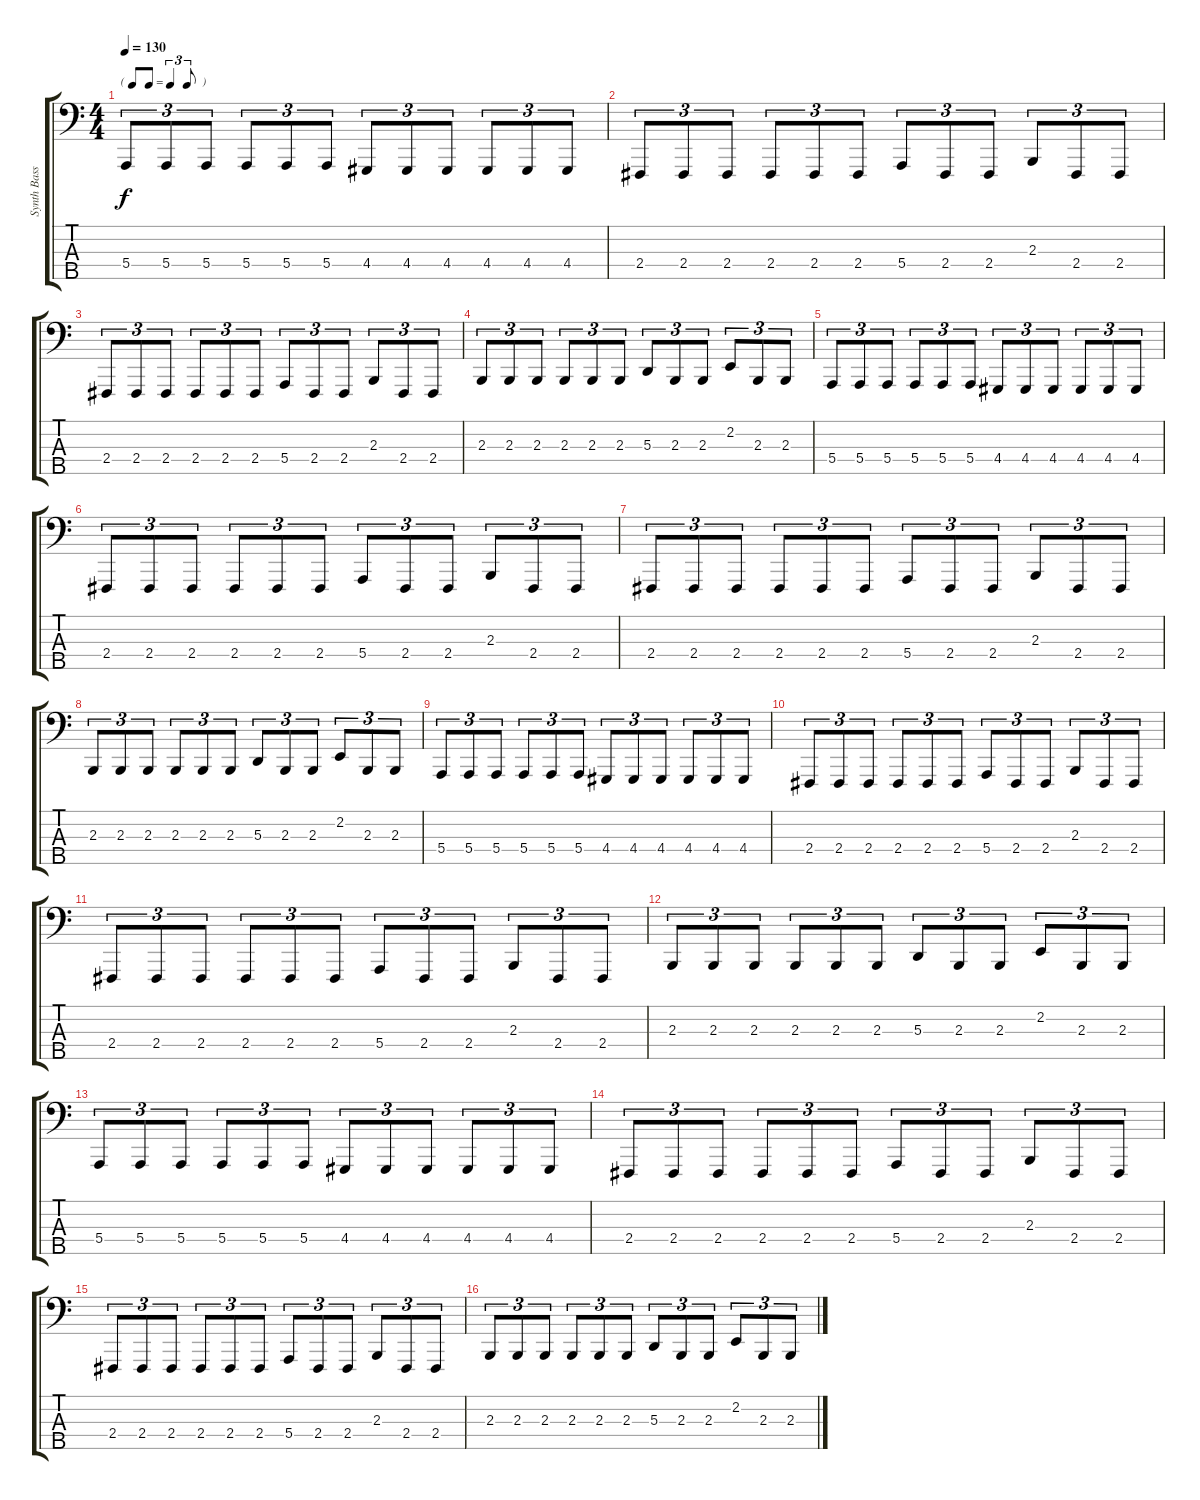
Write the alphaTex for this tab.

\track ("Synth Bass (Andrew Fletcher)" "Synth Bass") {instrument lead8bassandlead}
\staff {score tabs}
\tuning (G2 D2 A1 E1 B0) {hide}
\ts (4 4)
\tf triplet8th
\tempo 130
\clef f4
\ks c
5.4.8{tu (3 2) dy f} 5.4.8{tu (3 2)} 5.4.8{tu (3 2)} 5.4.8{tu (3 2)} 5.4.8{tu (3 2)} 5.4.8{tu (3 2)} 4.4.8{tu (3 2)} 4.4.8{tu (3 2)} 4.4.8{tu (3 2)} 4.4.8{tu (3 2)} 4.4.8{tu (3 2)} 4.4.8{tu (3 2)} |
2.4.8{tu (3 2)} 2.4.8{tu (3 2)} 2.4.8{tu (3 2)} 2.4.8{tu (3 2)} 2.4.8{tu (3 2)} 2.4.8{tu (3 2)} 5.4.8{tu (3 2)} 2.4.8{tu (3 2)} 2.4.8{tu (3 2)} 2.3.8{tu (3 2)} 2.4.8{tu (3 2)} 2.4.8{tu (3 2)} |
2.4.8{tu (3 2)} 2.4.8{tu (3 2)} 2.4.8{tu (3 2)} 2.4.8{tu (3 2)} 2.4.8{tu (3 2)} 2.4.8{tu (3 2)} 5.4.8{tu (3 2)} 2.4.8{tu (3 2)} 2.4.8{tu (3 2)} 2.3.8{tu (3 2)} 2.4.8{tu (3 2)} 2.4.8{tu (3 2)} |
2.3.8{tu (3 2)} 2.3.8{tu (3 2)} 2.3.8{tu (3 2)} 2.3.8{tu (3 2)} 2.3.8{tu (3 2)} 2.3.8{tu (3 2)} 5.3.8{tu (3 2)} 2.3.8{tu (3 2)} 2.3.8{tu (3 2)} 2.2.8{tu (3 2)} 2.3.8{tu (3 2)} 2.3.8{tu (3 2)} |
5.4.8{tu (3 2)} 5.4.8{tu (3 2)} 5.4.8{tu (3 2)} 5.4.8{tu (3 2)} 5.4.8{tu (3 2)} 5.4.8{tu (3 2)} 4.4.8{tu (3 2)} 4.4.8{tu (3 2)} 4.4.8{tu (3 2)} 4.4.8{tu (3 2)} 4.4.8{tu (3 2)} 4.4.8{tu (3 2)} |
2.4.8{tu (3 2)} 2.4.8{tu (3 2)} 2.4.8{tu (3 2)} 2.4.8{tu (3 2)} 2.4.8{tu (3 2)} 2.4.8{tu (3 2)} 5.4.8{tu (3 2)} 2.4.8{tu (3 2)} 2.4.8{tu (3 2)} 2.3.8{tu (3 2)} 2.4.8{tu (3 2)} 2.4.8{tu (3 2)} |
2.4.8{tu (3 2)} 2.4.8{tu (3 2)} 2.4.8{tu (3 2)} 2.4.8{tu (3 2)} 2.4.8{tu (3 2)} 2.4.8{tu (3 2)} 5.4.8{tu (3 2)} 2.4.8{tu (3 2)} 2.4.8{tu (3 2)} 2.3.8{tu (3 2)} 2.4.8{tu (3 2)} 2.4.8{tu (3 2)} |
2.3.8{tu (3 2)} 2.3.8{tu (3 2)} 2.3.8{tu (3 2)} 2.3.8{tu (3 2)} 2.3.8{tu (3 2)} 2.3.8{tu (3 2)} 5.3.8{tu (3 2)} 2.3.8{tu (3 2)} 2.3.8{tu (3 2)} 2.2.8{tu (3 2)} 2.3.8{tu (3 2)} 2.3.8{tu (3 2)} |
5.4.8{tu (3 2)} 5.4.8{tu (3 2)} 5.4.8{tu (3 2)} 5.4.8{tu (3 2)} 5.4.8{tu (3 2)} 5.4.8{tu (3 2)} 4.4.8{tu (3 2)} 4.4.8{tu (3 2)} 4.4.8{tu (3 2)} 4.4.8{tu (3 2)} 4.4.8{tu (3 2)} 4.4.8{tu (3 2)} |
2.4.8{tu (3 2)} 2.4.8{tu (3 2)} 2.4.8{tu (3 2)} 2.4.8{tu (3 2)} 2.4.8{tu (3 2)} 2.4.8{tu (3 2)} 5.4.8{tu (3 2)} 2.4.8{tu (3 2)} 2.4.8{tu (3 2)} 2.3.8{tu (3 2)} 2.4.8{tu (3 2)} 2.4.8{tu (3 2)} |
2.4.8{tu (3 2)} 2.4.8{tu (3 2)} 2.4.8{tu (3 2)} 2.4.8{tu (3 2)} 2.4.8{tu (3 2)} 2.4.8{tu (3 2)} 5.4.8{tu (3 2)} 2.4.8{tu (3 2)} 2.4.8{tu (3 2)} 2.3.8{tu (3 2)} 2.4.8{tu (3 2)} 2.4.8{tu (3 2)} |
2.3.8{tu (3 2)} 2.3.8{tu (3 2)} 2.3.8{tu (3 2)} 2.3.8{tu (3 2)} 2.3.8{tu (3 2)} 2.3.8{tu (3 2)} 5.3.8{tu (3 2)} 2.3.8{tu (3 2)} 2.3.8{tu (3 2)} 2.2.8{tu (3 2)} 2.3.8{tu (3 2)} 2.3.8{tu (3 2)} |
5.4.8{tu (3 2)} 5.4.8{tu (3 2)} 5.4.8{tu (3 2)} 5.4.8{tu (3 2)} 5.4.8{tu (3 2)} 5.4.8{tu (3 2)} 4.4.8{tu (3 2)} 4.4.8{tu (3 2)} 4.4.8{tu (3 2)} 4.4.8{tu (3 2)} 4.4.8{tu (3 2)} 4.4.8{tu (3 2)} |
2.4.8{tu (3 2)} 2.4.8{tu (3 2)} 2.4.8{tu (3 2)} 2.4.8{tu (3 2)} 2.4.8{tu (3 2)} 2.4.8{tu (3 2)} 5.4.8{tu (3 2)} 2.4.8{tu (3 2)} 2.4.8{tu (3 2)} 2.3.8{tu (3 2)} 2.4.8{tu (3 2)} 2.4.8{tu (3 2)} |
2.4.8{tu (3 2)} 2.4.8{tu (3 2)} 2.4.8{tu (3 2)} 2.4.8{tu (3 2)} 2.4.8{tu (3 2)} 2.4.8{tu (3 2)} 5.4.8{tu (3 2)} 2.4.8{tu (3 2)} 2.4.8{tu (3 2)} 2.3.8{tu (3 2)} 2.4.8{tu (3 2)} 2.4.8{tu (3 2)} |
2.3.8{tu (3 2)} 2.3.8{tu (3 2)} 2.3.8{tu (3 2)} 2.3.8{tu (3 2)} 2.3.8{tu (3 2)} 2.3.8{tu (3 2)} 5.3.8{tu (3 2)} 2.3.8{tu (3 2)} 2.3.8{tu (3 2)} 2.2.8{tu (3 2)} 2.3.8{tu (3 2)} 2.3.8{tu (3 2)}
